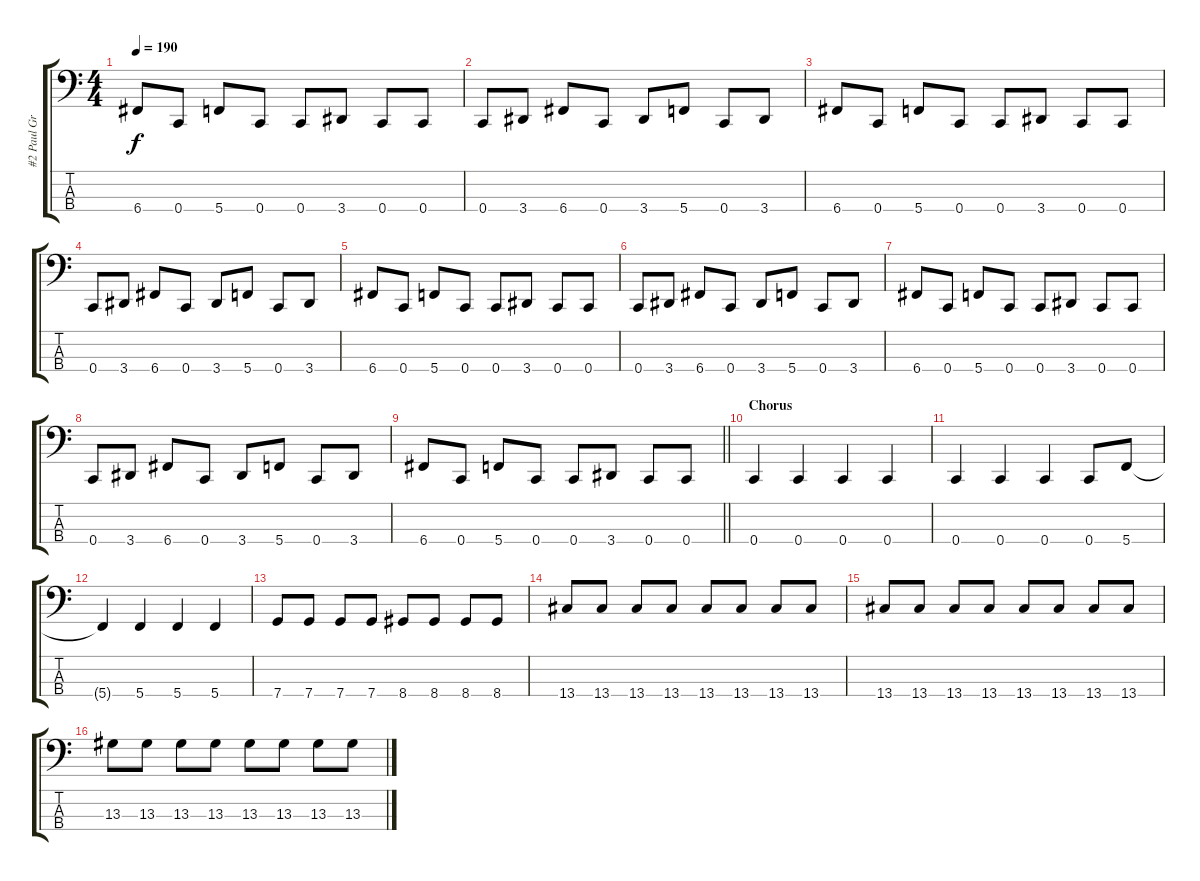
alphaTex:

\track ("#2 Paul Gray" "#2 Paul Gr") {instrument electricbasspick}
\staff {score tabs}
\tuning (F2 C2 G1 C1) {hide}
\ts (4 4)
\tempo 190
\clef f4
\ks c
6.4.8{dy f} 0.4.8 5.4.8 0.4.8 0.4.8 3.4.8 0.4.8 0.4.8 |
0.4.8 3.4.8 6.4.8 0.4.8 3.4.8 5.4.8 0.4.8 3.4.8 |
6.4.8 0.4.8 5.4.8 0.4.8 0.4.8 3.4.8 0.4.8 0.4.8 |
0.4.8 3.4.8 6.4.8 0.4.8 3.4.8 5.4.8 0.4.8 3.4.8 |
6.4.8 0.4.8 5.4.8 0.4.8 0.4.8 3.4.8 0.4.8 0.4.8 |
0.4.8 3.4.8 6.4.8 0.4.8 3.4.8 5.4.8 0.4.8 3.4.8 |
6.4.8 0.4.8 5.4.8 0.4.8 0.4.8 3.4.8 0.4.8 0.4.8 |
0.4.8 3.4.8 6.4.8 0.4.8 3.4.8 5.4.8 0.4.8 3.4.8 |
\barLineRight lightlight
6.4.8 0.4.8 5.4.8 0.4.8 0.4.8 3.4.8 0.4.8 0.4.8 |
\section ("" "Chorus")
0.4.4 0.4.4 0.4.4 0.4.4 |
0.4.4 0.4.4 0.4.4 0.4.8 5.4.8 |
5.4{t}.4 5.4.4 5.4.4 5.4.4 |
7.4.8 7.4.8 7.4.8 7.4.8 8.4.8 8.4.8 8.4.8 8.4.8 |
13.4.8 13.4.8 13.4.8 13.4.8 13.4.8 13.4.8 13.4.8 13.4.8 |
13.4.8 13.4.8 13.4.8 13.4.8 13.4.8 13.4.8 13.4.8 13.4.8 |
13.3.8 13.3.8 13.3.8 13.3.8 13.3.8 13.3.8 13.3.8 13.3.8
